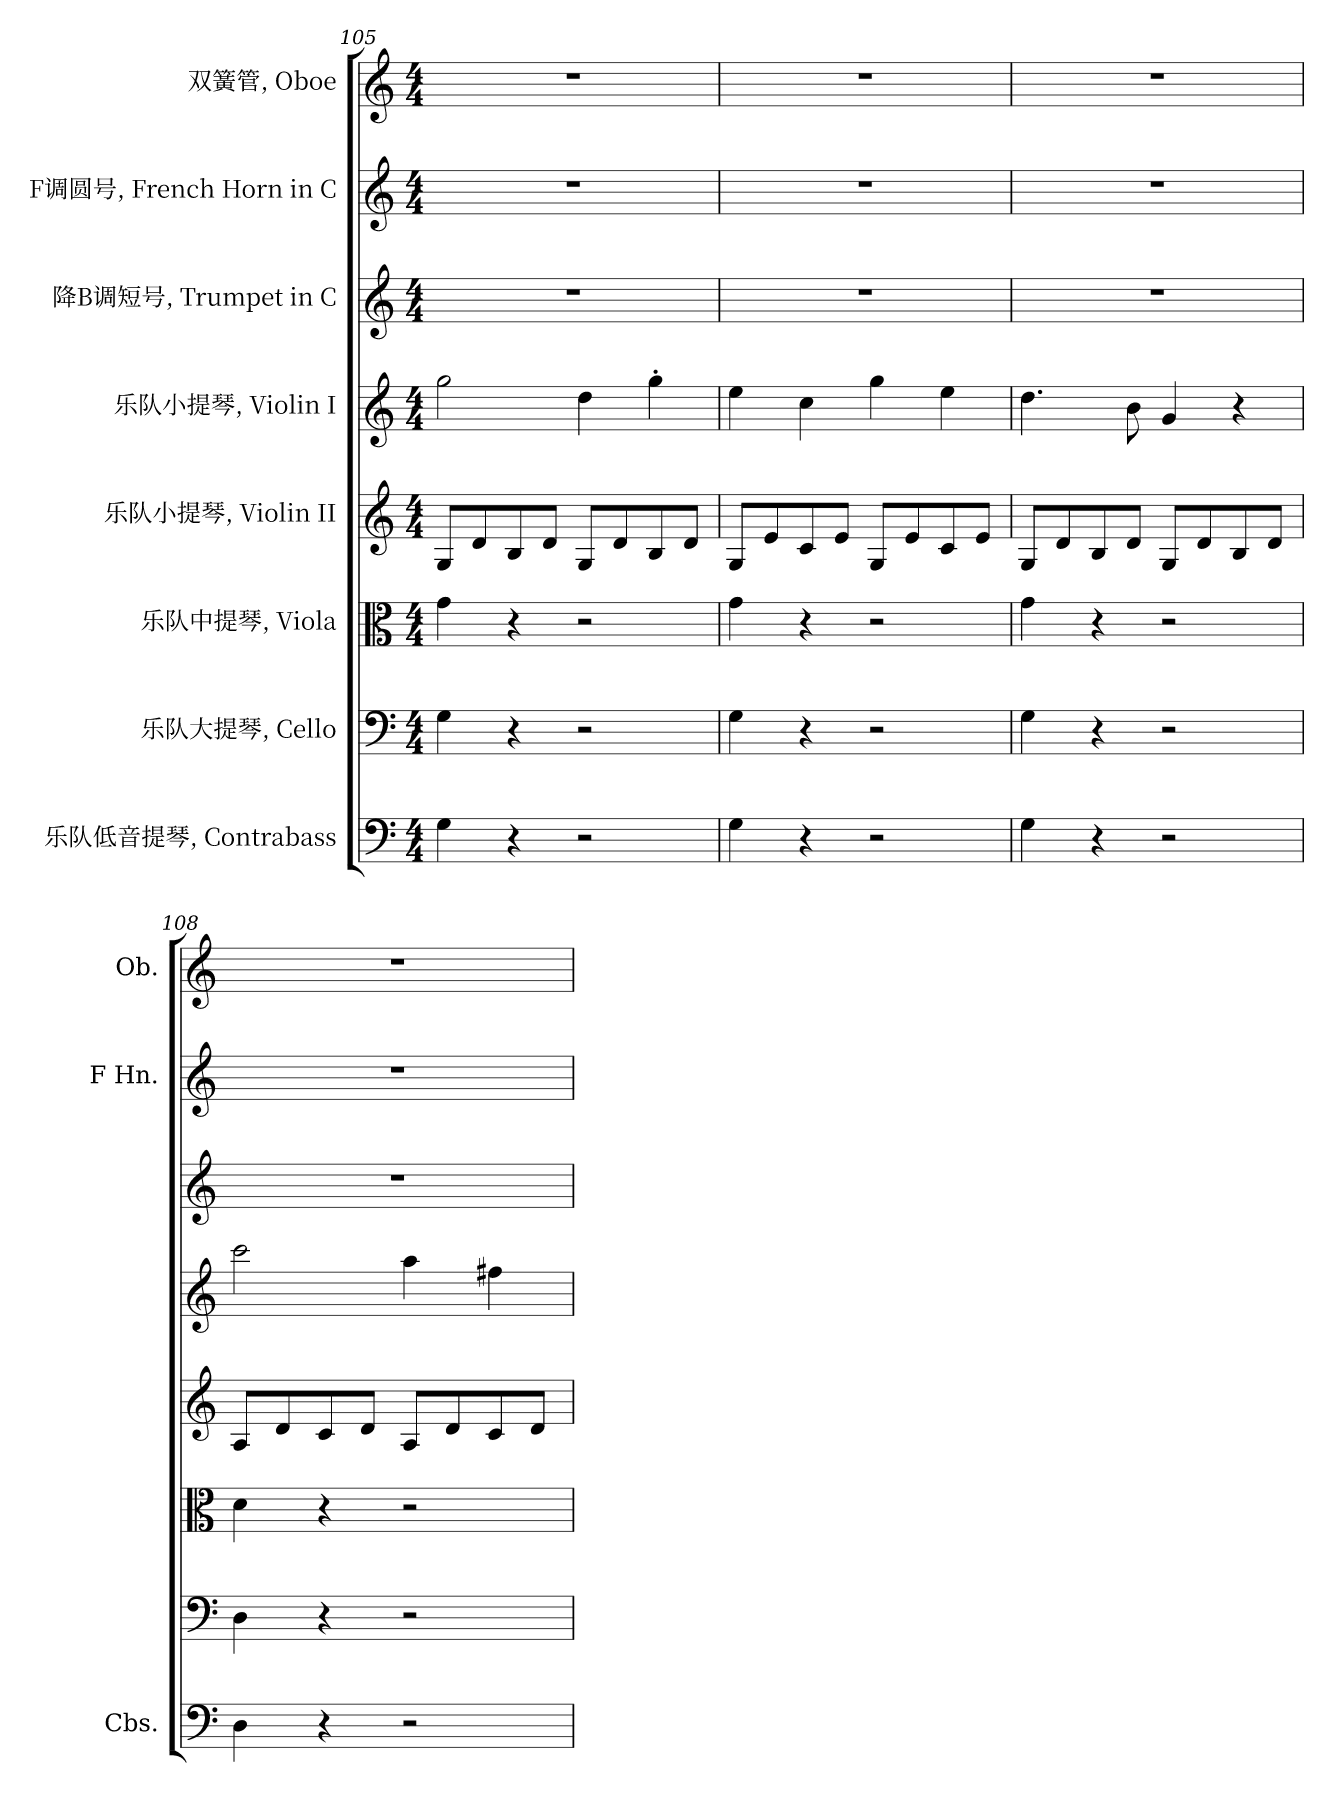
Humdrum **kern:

**kern	**kern	**kern	**kern	**kern	**kern	**kern	**kern
*part8	*part7	*part6	*part5	*part4	*part3	*part2	*part1
*staff8	*staff7	*staff6	*staff5	*staff4	*staff3	*staff2	*staff1
*I"乐队低音提琴, Contrabass	*I"乐队大提琴, Cello	*I"乐队中提琴, Viola	*I"乐队小提琴, Violin II	*I"乐队小提琴, Violin I	*I"降B调短号, Trumpet in C	*I"F调圆号, French Horn in C	*I"双簧管, Oboe
*I'Cbs.	*	*	*	*	*	*I'F Hn.	*I'Ob.
*clefF4	*clefF4	*clefC3	*clefG2	*clefG2	*clefG2	*clefG2	*clefG2
*ITrd7c12	*	*	*	*	*ITrd1c2	*ITrd4c7	*
*k[]	*k[]	*k[]	*k[]	*k[]	*k[b-e-]	*k[b-]	*k[]
*M4/4	*M4/4	*M4/4	*M4/4	*M4/4	*M4/4	*M4/4	*M4/4
=105	=105	=105	=105	=105	=105	=105	=105
4GG\	4G\	4g\	8G/L	2gg\	1r	1r	1r
.	.	.	8d/	.	.	.	.
4r	4r	4r	8B/	.	.	.	.
.	.	.	8d/J	.	.	.	.
2r	2r	2r	8G/L	4dd\	.	.	.
.	.	.	8d/	.	.	.	.
.	.	.	8B/	4gg'\	.	.	.
.	.	.	8d/J	.	.	.	.
=106	=106	=106	=106	=106	=106	=106	=106
4GG\	4G\	4g\	8G/L	4ee\	1r	1r	1r
.	.	.	8e/	.	.	.	.
4r	4r	4r	8c/	4cc\	.	.	.
.	.	.	8e/J	.	.	.	.
2r	2r	2r	8G/L	4gg\	.	.	.
.	.	.	8e/	.	.	.	.
.	.	.	8c/	4ee\	.	.	.
.	.	.	8e/J	.	.	.	.
=107	=107	=107	=107	=107	=107	=107	=107
4GG\	4G\	4g\	8G/L	4.dd\	1r	1r	1r
.	.	.	8d/	.	.	.	.
4r	4r	4r	8B/	.	.	.	.
.	.	.	8d/J	8b\	.	.	.
2r	2r	2r	8G/L	4g/	.	.	.
.	.	.	8d/	.	.	.	.
.	.	.	8B/	4r	.	.	.
.	.	.	8d/J	.	.	.	.
=108	=108	=108	=108	=108	=108	=108	=108
4DD\	4D\	4d\	8A/L	2ccc\	1r	1r	1r
.	.	.	8d/	.	.	.	.
4r	4r	4r	8c/	.	.	.	.
.	.	.	8d/J	.	.	.	.
2r	2r	2r	8A/L	4aa\	.	.	.
.	.	.	8d/	.	.	.	.
.	.	.	8c/	4ff#X\	.	.	.
.	.	.	8d/J	.	.	.	.
=	=	=	=	=	=	=	=
*-	*-	*-	*-	*-	*-	*-	*-
